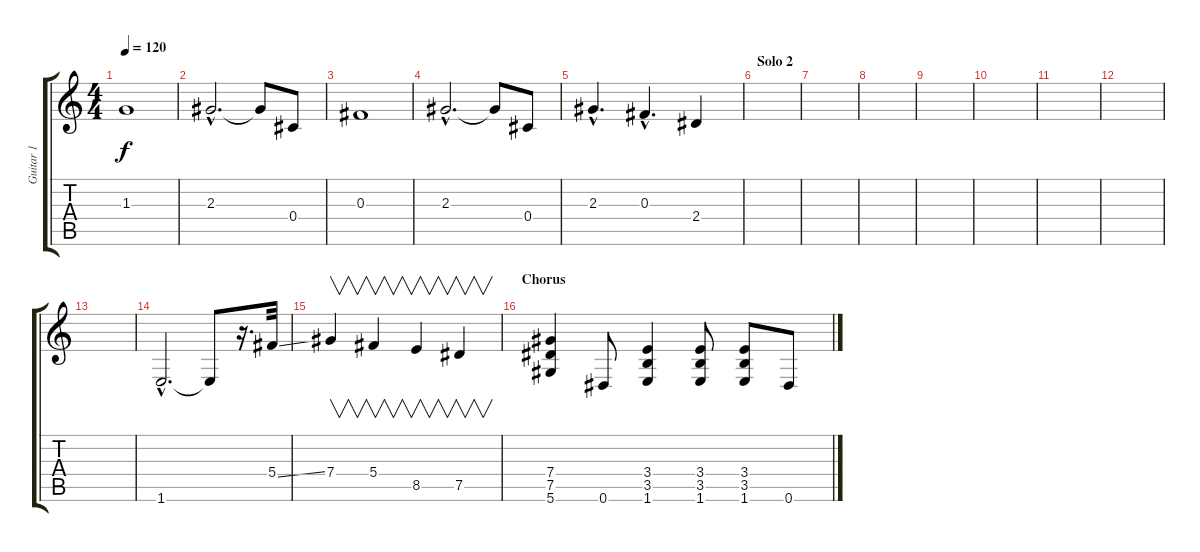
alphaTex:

\track ("Guitar 1" "Guitar 1") {instrument distortionguitar}
\staff {score tabs}
\tuning (Eb4 Bb3 Gb3 Db3 Ab2 Eb2) {hide}
\ts (4 4)
\tempo 120
\clef g2
\ks c
1.3.1{dy f} |
2.3{hac}.2{d instrument electricguitarjazz} 2.3{t}.8 0.4.8 |
0.3.1 |
2.3{hac}.2{d instrument electricguitarjazz} 2.3{t}.8 0.4.8 |
2.3{hac}.4{d instrument electricguitarjazz} 0.3{hac}.4{d} 2.4.4 |
\section ("" "Solo 2")
|
|
|
|
|
|
|
|
1.6{hac}.2{d instrument distortionguitar} 1.6{t}.8 r.16{d} 5.4{ss}.32 |
7.4.4{v} 5.4.4{v} 8.5.4{v} 7.5.4{v} |
\section ("" "Chorus")
(7.4 7.5 5.6).4{volume 14 instrument distortionguitar} 0.6.8 (3.4 3.5 1.6).4 (3.4 3.5 1.6).8 (3.4 3.5 1.6).8 0.6.8
